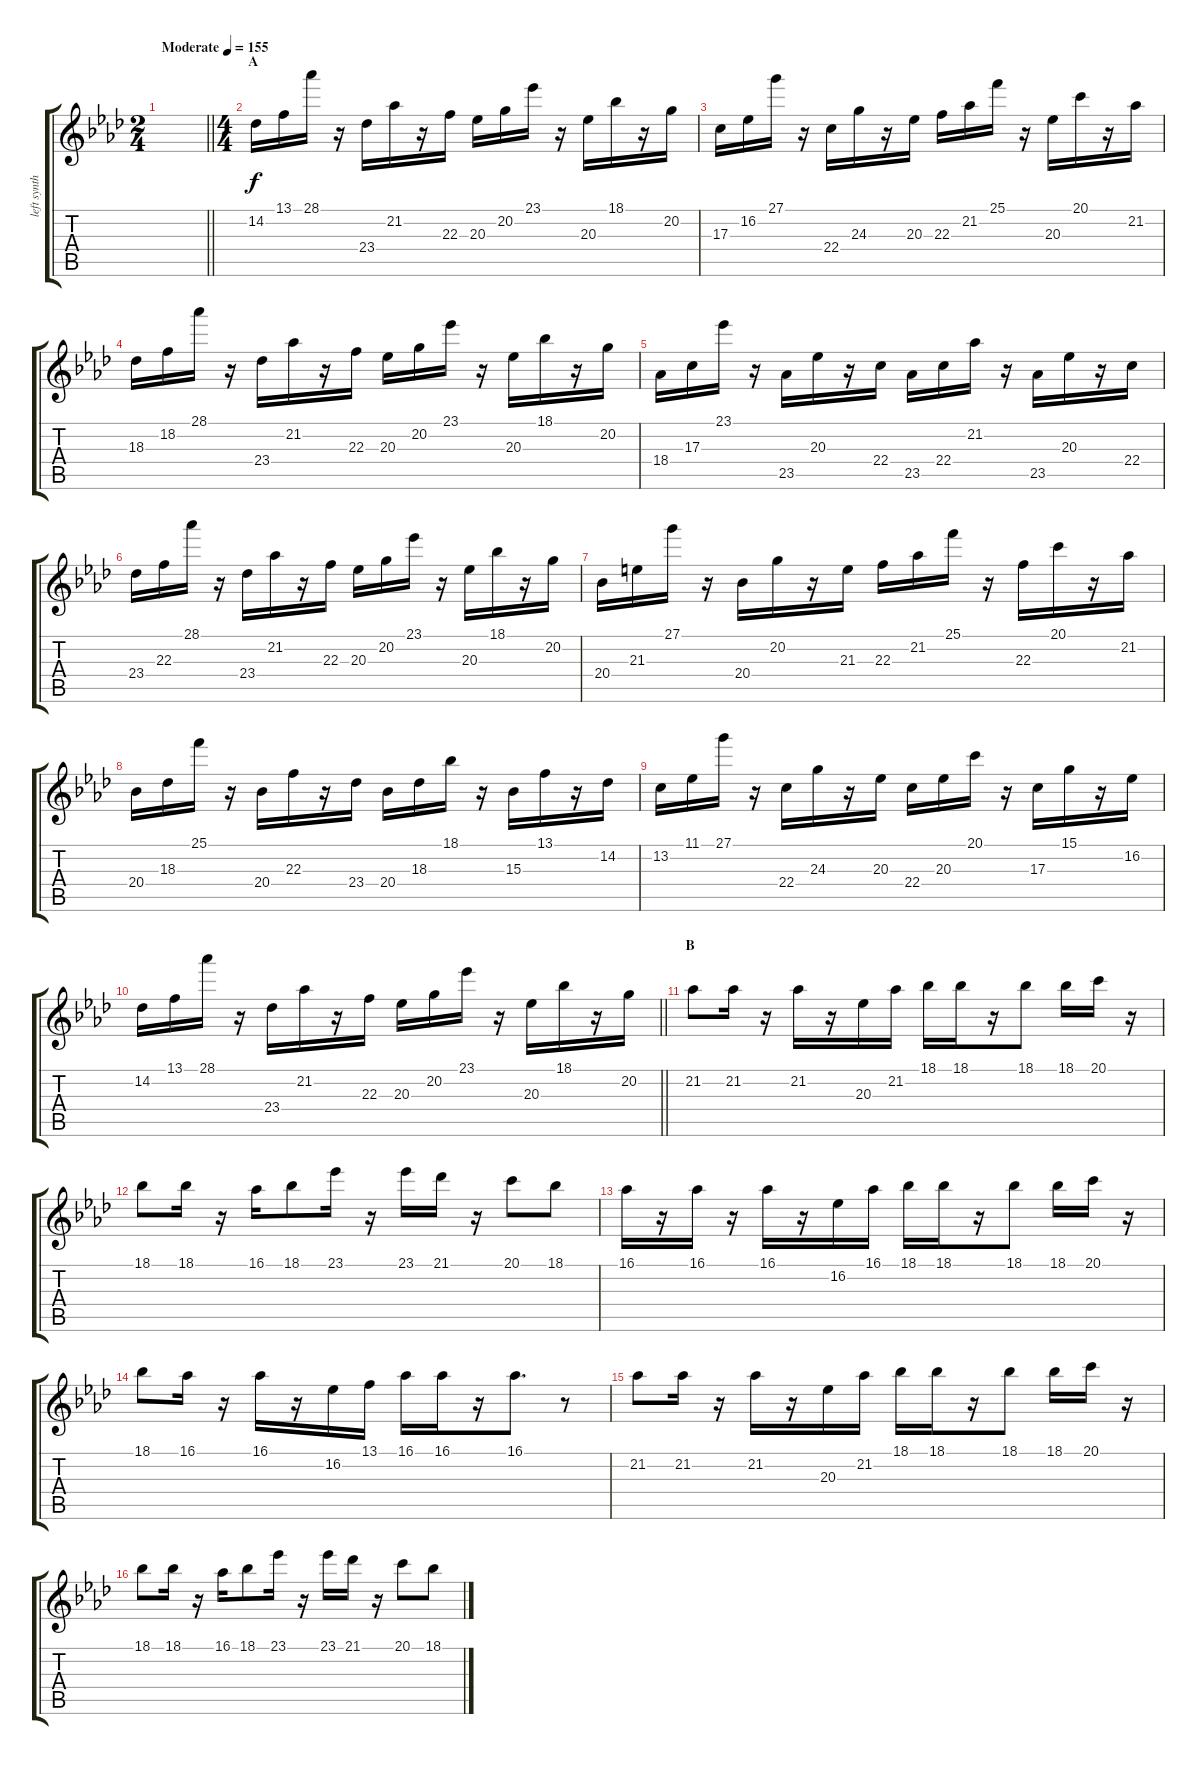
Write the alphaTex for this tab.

\track ("left synth2" "left synth") {instrument lead1square}
\staff {score tabs}
\tuning (E4 B3 G3 D3 A2 E2) {hide}
\ts (2 4)
\tempo (155 "Moderate")
\clef g2
\barLineRight lightlight
\ks ab
|
\ts (4 4)
\section ("" "A")
14.2.16 13.1.16 28.1.16 r.16 23.4.16 21.2.16 r.16 22.3.16 20.3.16 20.2.16 23.1.16 r.16 20.3.16 18.1.16 r.16 20.2.16 |
17.3.16 16.2.16 27.1.16 r.16 22.4.16 24.3.16 r.16 20.3.16 22.3.16 21.2.16 25.1.16 r.16 20.3.16 20.1.16 r.16 21.2.16 |
18.3.16 18.2.16 28.1.16 r.16 23.4.16 21.2.16 r.16 22.3.16 20.3.16 20.2.16 23.1.16 r.16 20.3.16 18.1.16 r.16 20.2.16 |
18.4.16 17.3.16 23.1.16 r.16 23.5.16 20.3.16 r.16 22.4.16 23.5.16 22.4.16 21.2.16 r.16 23.5.16 20.3.16 r.16 22.4.16 |
23.4.16 22.3.16 28.1.16 r.16 23.4.16 21.2.16 r.16 22.3.16 20.3.16 20.2.16 23.1.16 r.16 20.3.16 18.1.16 r.16 20.2.16 |
20.4.16 21.3.16 27.1.16 r.16 20.4.16 20.2.16 r.16 21.3.16 22.3.16 21.2.16 25.1.16 r.16 22.3.16 20.1.16 r.16 21.2.16 |
20.4.16 18.3.16 25.1.16 r.16 20.4.16 22.3.16 r.16 23.4.16 20.4.16 18.3.16 18.1.16 r.16 15.3.16 13.1.16 r.16 14.2.16 |
13.2.16 11.1.16 27.1.16 r.16 22.4.16 24.3.16 r.16 20.3.16 22.4.16 20.3.16 20.1.16 r.16 17.3.16 15.1.16 r.16 16.2.16 |
\barLineRight lightlight
14.2.16 13.1.16 28.1.16 r.16 23.4.16 21.2.16 r.16 22.3.16 20.3.16 20.2.16 23.1.16 r.16 20.3.16 18.1.16 r.16 20.2.16 |
\section ("" "B")
21.2.8 21.2.16 r.16 21.2.16 r.16 20.3.16 21.2.16 18.1.16 18.1.16 r.16 18.1.8 18.1.16 20.1.16 r.16 |
18.1.8 18.1.16 r.16 16.1.16 18.1.8 23.1.16 r.16 23.1.16 21.1.16 r.16 20.1.8 18.1.8 |
16.1.16 r.16 16.1.16 r.16 16.1.16 r.16 16.2.16 16.1.16 18.1.16 18.1.16 r.16 18.1.8 18.1.16 20.1.16 r.16 |
18.1.8 16.1.16 r.16 16.1.16 r.16 16.2.16 13.1.16 16.1.16 16.1.16 r.16 16.1.8{d} r.8 |
21.2.8 21.2.16 r.16 21.2.16 r.16 20.3.16 21.2.16 18.1.16 18.1.16 r.16 18.1.8 18.1.16 20.1.16 r.16 |
18.1.8 18.1.16 r.16 16.1.16 18.1.8 23.1.16 r.16 23.1.16 21.1.16 r.16 20.1.8 18.1.8
